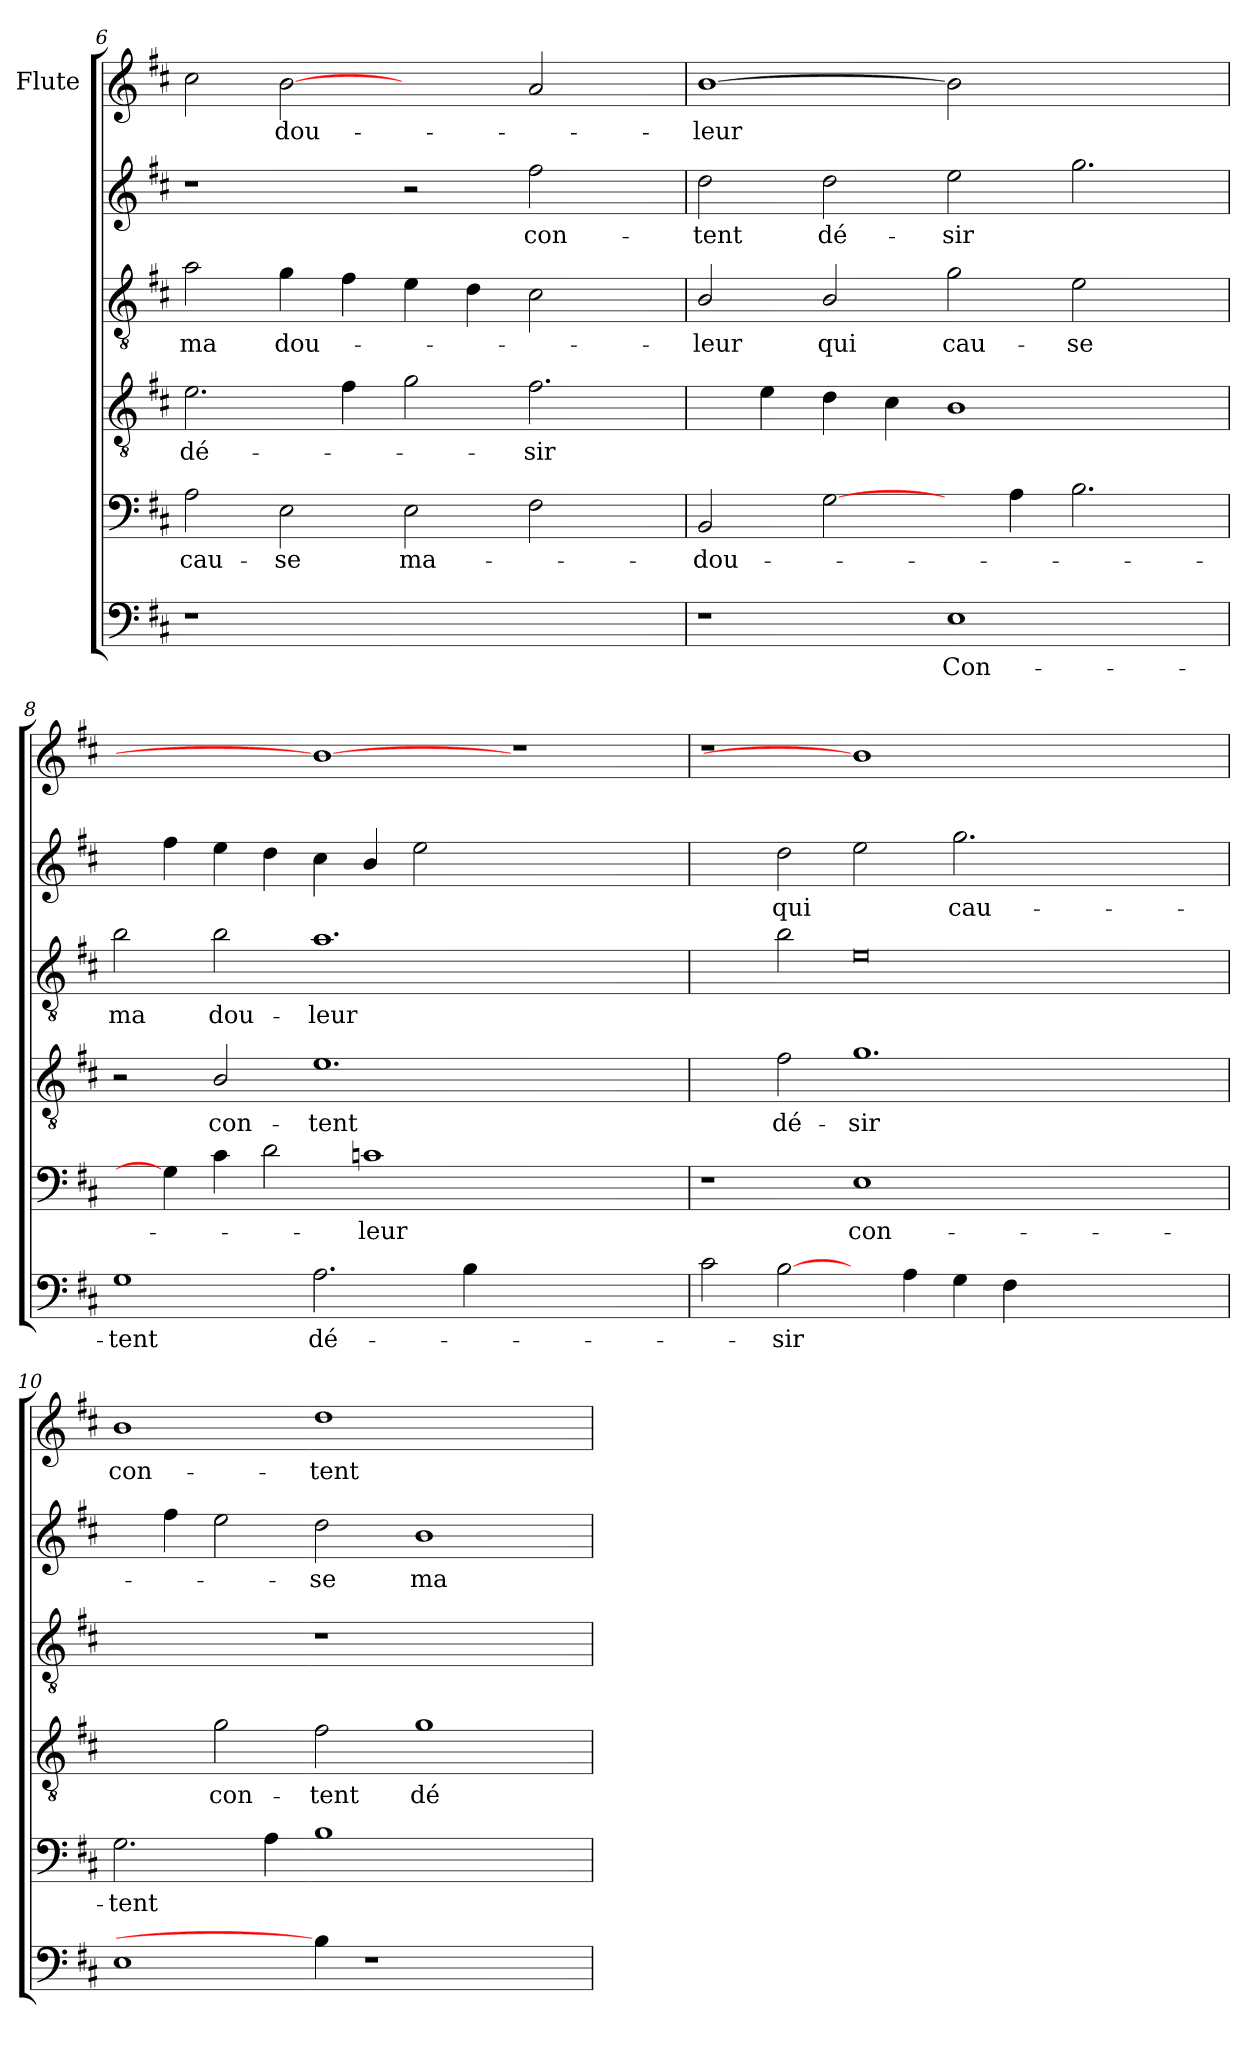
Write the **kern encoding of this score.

**kern	**text	**kern	**text	**kern	**text	**kern	**text	**kern	**text	**kern	**text
*part6	*part6	*part5	*part5	*part4	*part4	*part3	*part3	*part2	*part2	*part1	*part1
*staff6	*staff6	*staff5	*staff5	*staff4	*staff4	*staff3	*staff3	*staff2	*staff2	*staff1	*staff1
*	*	*	*	*	*	*	*	*	*	*I"Flute	*
*clefF4	*	*clefF4	*	*clefGv2	*	*clefGv2	*	*clefG2	*	*clefG2	*
*ITrd1c2	*	*ITrd1c2	*	*ITrd1c2	*	*ITrd1c2	*	*ITrd1c2	*	*ITrd1c2	*
*k[]	*	*k[]	*	*k[]	*	*k[]	*	*k[]	*	*k[]	*
*C:	*	*C:	*	*C:	*	*C:	*	*C:	*	*C:	*
=6	=6	=6	=6	=6	=6	=6	=6	=6	=6	=6	=6
!	!	!	!LO:LY:b	!	!LO:LY:b	!	!LO:LY:b	!	!	!	!
1r	.	2G\	cau-	2.d\	dé-	2g\	ma	1r	.	2b\	.
!	!	!	!LO:LY:b	!	!	!	!LO:LY:b	!	!	!	!LO:LY:b
.	.	2D\	-se	.	.	4f\	dou-	.	.	[2a	dou-
.	.	.	.	4e\	.	4e\	.	.	.	.	.
!	!	!	!LO:LY:b	!	!	!	!	!	!	!	!
1ryy	.	2D\	ma-	2f\	.	4d\	.	2r	.	2ryy	.
.	.	.	.	.	.	4c\	.	.	.	.	.
!	!	!	!	!	!LO:LY:b	!	!	!	!LO:LY:b	!	!
.	.	2E\	.	2.e\	-sir	2B\	.	2ee\	con-	2g/	.
4ryy	.	4ryy	.	.	.	4ryy	.	4ryy	.	4ryy	.
=7	=7	=7	=7	=7	=7	=7	=7	=7	=7	=7	=7
!	!	!	!LO:LY:b	!	!	!	!LO:LY:b	!	!LO:LY:b	!	!LO:LY:b
1r	.	2AA/	-dou-	4e\yy	.	2A/	-leur	2cc\	-tent	[1a	-leur
.	.	.	.	4d\	.	.	.	.	.	.	.
!	!	!	!	!	!	!	!LO:LY:b	!	!LO:LY:b	!	!
.	.	[2F\	.	4c\	.	2A/	qui	2cc\	dé-	.	.
.	.	.	.	4B\	.	.	.	.	.	.	.
!	!LO:LY:b	!	!	!	!	!	!LO:LY:b	!	!LO:LY:b	!	!
1D	Con-	4ryy	.	1A	.	2f\	cau-	2dd\	-sir	2a]	.
.	.	4G\	.	.	.	.	.	.	.	.	.
!	!	!	!	!	!	!	!LO:LY:b	!	!	!	!
.	.	2.A\	.	.	.	2d\	-se	2.ff\	.	2.ryy	.
4ryy	.	.	.	4ryy	.	4ryy	.	.	.	.	.
=8	=8	=8	=8	=8	=8	=8	=8	=8	=8	=8	=8
!	!LO:LY:b	!	!	!	!	!	!LO:LY:b	!	!	!	!
1F	-tent	4A\yy	.	2r	.	2a\	ma	4ff\yy	.	1ayy	.
.	.	4F\]	.	.	.	.	.	4ee\	.	.	.
!	!	!	!	!	!LO:LY:b	!	!LO:LY:b	!	!	!	!
.	.	4B\	.	2A/	con-	2a\	dou-	4dd\	.	.	.
.	.	2c\	.	.	.	.	.	4cc\	.	.	.
!	!LO:LY:b	!	!	!	!LO:LY:b	!	!LO:LY:b	!	!	!	!
2.G\	dé-	.	.	1.d	-tent	1.g	-leur	4b\	.	1a_	.
!	!	!	!LO:LY:b	!	!	!	!	!	!	!	!
.	.	1B-X	-leur	.	.	.	.	4a/	.	.	.
.	.	.	.	.	.	.	.	2dd\	.	.	.
4A\	.	.	.	.	.	.	.	.	.	.	.
1ryy	.	.	.	.	.	.	.	1ryy	.	1r	.
.	.	2.ryy	.	.	.	.	.	.	.	.	.
.	.	.	.	2ryy	.	2ryy	.	.	.	.	.
!!LO:PB:g=z
=9	=9	=9	=9	=9	=9	=9	=9	=9	=9	=9	=9
2B\	.	1r	.	2d\yy	.	2g\yy	.	2dd\yy	.	1r	.
!	!LO:LY:b	!	!	!	!LO:LY:b	!	!	!	!LO:LY:b	!	!
[2A\	-sir	.	.	2e\	dé-	2a\	.	2cc\	qui	.	.
!	!	!	!LO:LY:b	!	!LO:LY:b	!	!	!	!	!	!
4ryy	.	1D	con-	1.f	-sir	0d	.	2dd\	.	1a]	.
4G\	.	.	.	.	.	.	.	.	.	.	.
!	!	!	!	!	!	!	!	!	!LO:LY:b	!	!
4F\	.	.	.	.	.	.	.	2.ff\	cau-	.	.
4E\	.	.	.	.	.	.	.	.	.	.	.
1ryy	.	1ryy	.	.	.	.	.	.	.	1ryy	.
.	.	.	.	.	.	.	.	2.ryy	.	.	.
.	.	.	.	2ryy	.	.	.	.	.	.	.
=10	=10	=10	=10	=10	=10	=10	=10	=10	=10	=10	=10
!	!	!	!LO:LY:b	!	!	!	!	!	!	!	!LO:LY:b
1D	.	2.F\	-tent	2f\yy	.	1dyy	.	4ff\yy	.	1a	con-
.	.	.	.	.	.	.	.	4ee\	.	.	.
!	!	!	!	!	!LO:LY:b	!	!	!	!	!	!
.	.	.	.	2f\	con-	.	.	2dd\	.	.	.
.	.	4G\	.	.	.	.	.	.	.	.	.
!	!	!	!	!	!LO:LY:b	!	!	!	!LO:LY:b	!	!LO:LY:b
4A\]	.	1A	.	2e\	-tent	1r	.	2cc\	-se	1cc	-tent
1r	.	.	.	.	.	.	.	.	.	.	.
!	!	!	!	!	!LO:LY:b	!	!	!	!LO:LY:b	!	!
.	.	.	.	1f	dé-	.	.	1a	ma	.	.
.	.	2ryy	.	.	.	2ryy	.	.	.	2ryy	.
4ryy	.	.	.	.	.	.	.	.	.	.	.
=	=	=	=	=	=	=	=	=	=	=	=
*-	*-	*-	*-	*-	*-	*-	*-	*-	*-	*-	*-
